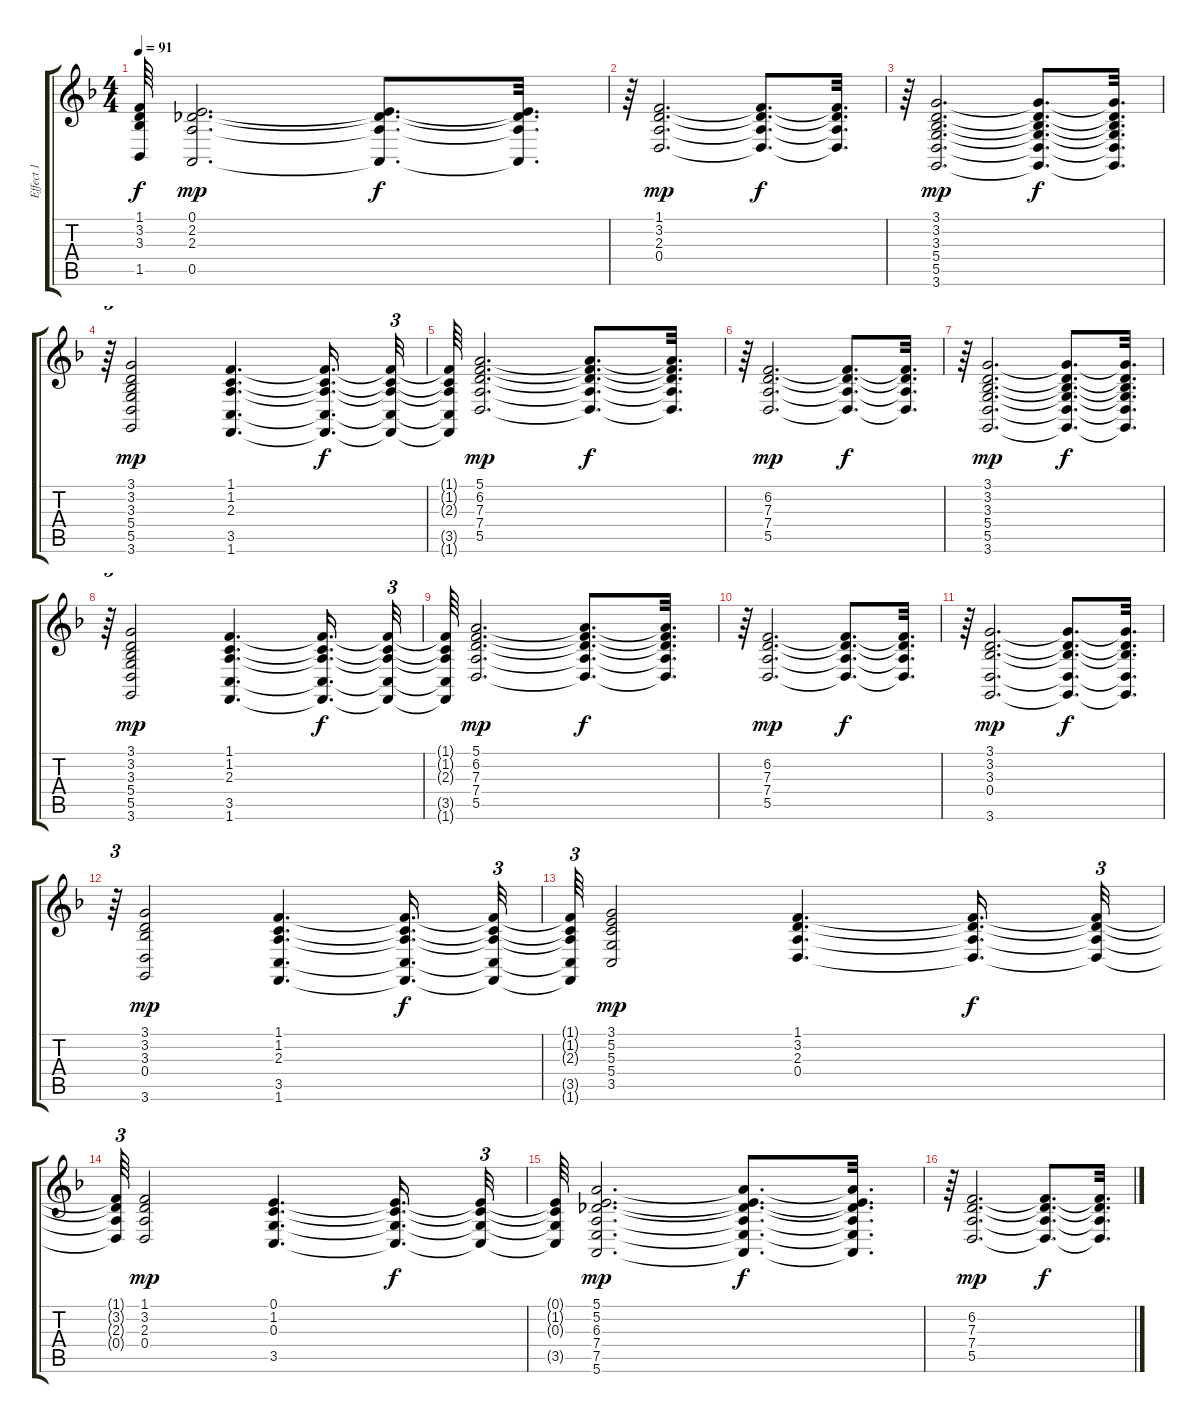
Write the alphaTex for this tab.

\track ("Effect 1" "Effect 1") {instrument stringensemble2}
\staff {score tabs}
\tuning (E4 B3 G3 D3 A2 E2) {hide}
\ts (4 4)
\tempo 91
\clef g2
\ks dminor
(1.1{t} 3.2{t} 3.3{t} 1.5{t}).64{dy f} (0.1 2.2 2.3 0.5).2{d dy mp} (0.1{t} 2.2{t} 2.3{t} 0.5{t}).8{d dy f} (0.1{t} 2.2{t} 2.3{t} 0.5{t}).32{d} |
r.64 (1.1 3.2 2.3 0.4).2{d dy mp} (1.1{t} 3.2{t} 2.3{t} 0.4{t}).8{d dy f} (1.1{t} 3.2{t} 2.3{t} 0.4{t}).32{d} |
r.64 (3.1 3.2 3.3 5.4 5.5 3.6).2{d dy mp} (3.1{t} 3.2{t} 3.3{t} 5.4{t} 5.5{t} 3.6{t}).8{d dy f} (3.1{t} 3.2{t} 3.3{t} 5.4{t} 5.5{t} 3.6{t}).32{d} |
r.64{tu (3 2)} (3.1 3.2 3.3 5.4 5.5 3.6).2{dy mp} (1.1 1.2 2.3 3.5 1.6).4{d} (1.1{t} 1.2{t} 2.3{t} 3.5{t} 1.6{t}).16{d dy f} (1.1{t} 1.2{t} 2.3{t} 3.5{t} 1.6{t}).32{tu (3 2)} |
(1.1{t} 1.2{t} 2.3{t} 3.5{t} 1.6{t}).64 (5.1 6.2 7.3 7.4 5.5).2{d dy mp} (5.1{t} 6.2{t} 7.3{t} 7.4{t} 5.5{t}).8{d dy f} (5.1{t} 6.2{t} 7.3{t} 7.4{t} 5.5{t}).32{d} |
r.64 (6.2 7.3 7.4 5.5).2{d dy mp} (6.2{t} 7.3{t} 7.4{t} 5.5{t}).8{d dy f} (6.2{t} 7.3{t} 7.4{t} 5.5{t}).32{d} |
r.64 (3.1 3.2 3.3 5.4 5.5 3.6).2{d dy mp} (3.1{t} 3.2{t} 3.3{t} 5.4{t} 5.5{t} 3.6{t}).8{d dy f} (3.1{t} 3.2{t} 3.3{t} 5.4{t} 5.5{t} 3.6{t}).32{d} |
r.64{tu (3 2)} (3.1 3.2 3.3 5.4 5.5 3.6).2{dy mp} (1.1 1.2 2.3 3.5 1.6).4{d} (1.1{t} 1.2{t} 2.3{t} 3.5{t} 1.6{t}).16{d dy f} (1.1{t} 1.2{t} 2.3{t} 3.5{t} 1.6{t}).32{tu (3 2)} |
(1.1{t} 1.2{t} 2.3{t} 3.5{t} 1.6{t}).64 (5.1 6.2 7.3 7.4 5.5).2{d dy mp} (5.1{t} 6.2{t} 7.3{t} 7.4{t} 5.5{t}).8{d dy f} (5.1{t} 6.2{t} 7.3{t} 7.4{t} 5.5{t}).32{d} |
r.64 (6.2 7.3 7.4 5.5).2{d dy mp} (6.2{t} 7.3{t} 7.4{t} 5.5{t}).8{d dy f} (6.2{t} 7.3{t} 7.4{t} 5.5{t}).32{d} |
r.64 (3.1 3.2 3.3 0.4 3.6).2{d dy mp} (3.1{t} 3.2{t} 3.3{t} 0.4{t} 3.6{t}).8{d dy f} (3.1{t} 3.2{t} 3.3{t} 0.4{t} 3.6{t}).32{d} |
r.64{tu (3 2)} (3.1 3.2 3.3 0.4 3.6).2{dy mp} (1.1 1.2 2.3 3.5 1.6).4{d} (1.1{t} 1.2{t} 2.3{t} 3.5{t} 1.6{t}).16{d dy f} (1.1{t} 1.2{t} 2.3{t} 3.5{t} 1.6{t}).32{tu (3 2)} |
(1.1{t} 1.2{t} 2.3{t} 3.5{t} 1.6{t}).64{tu (3 2)} (3.1 5.2 5.3 5.4 3.5).2{dy mp} (1.1 3.2 2.3 0.4).4{d} (1.1{t} 3.2{t} 2.3{t} 0.4{t}).16{d dy f} (1.1{t} 3.2{t} 2.3{t} 0.4{t}).32{tu (3 2)} |
(1.1{t} 3.2{t} 2.3{t} 0.4{t}).64{tu (3 2)} (1.1 3.2 2.3 0.4).2{dy mp} (0.1 1.2 0.3 3.5).4{d} (0.1{t} 1.2{t} 0.3{t} 3.5{t}).16{d dy f} (0.1{t} 1.2{t} 0.3{t} 3.5{t}).32{tu (3 2)} |
(0.1{t} 1.2{t} 0.3{t} 3.5{t}).64 (5.1 5.2 6.3 7.4 7.5 5.6).2{d dy mp} (5.1{t} 5.2{t} 6.3{t} 7.4{t} 7.5{t} 5.6{t}).8{d dy f} (5.1{t} 5.2{t} 6.3{t} 7.4{t} 7.5{t} 5.6{t}).32{d} |
r.64 (6.2 7.3 7.4 5.5).2{d dy mp} (6.2{t} 7.3{t} 7.4{t} 5.5{t}).8{d dy f} (6.2{t} 7.3{t} 7.4{t} 5.5{t}).32{d}
